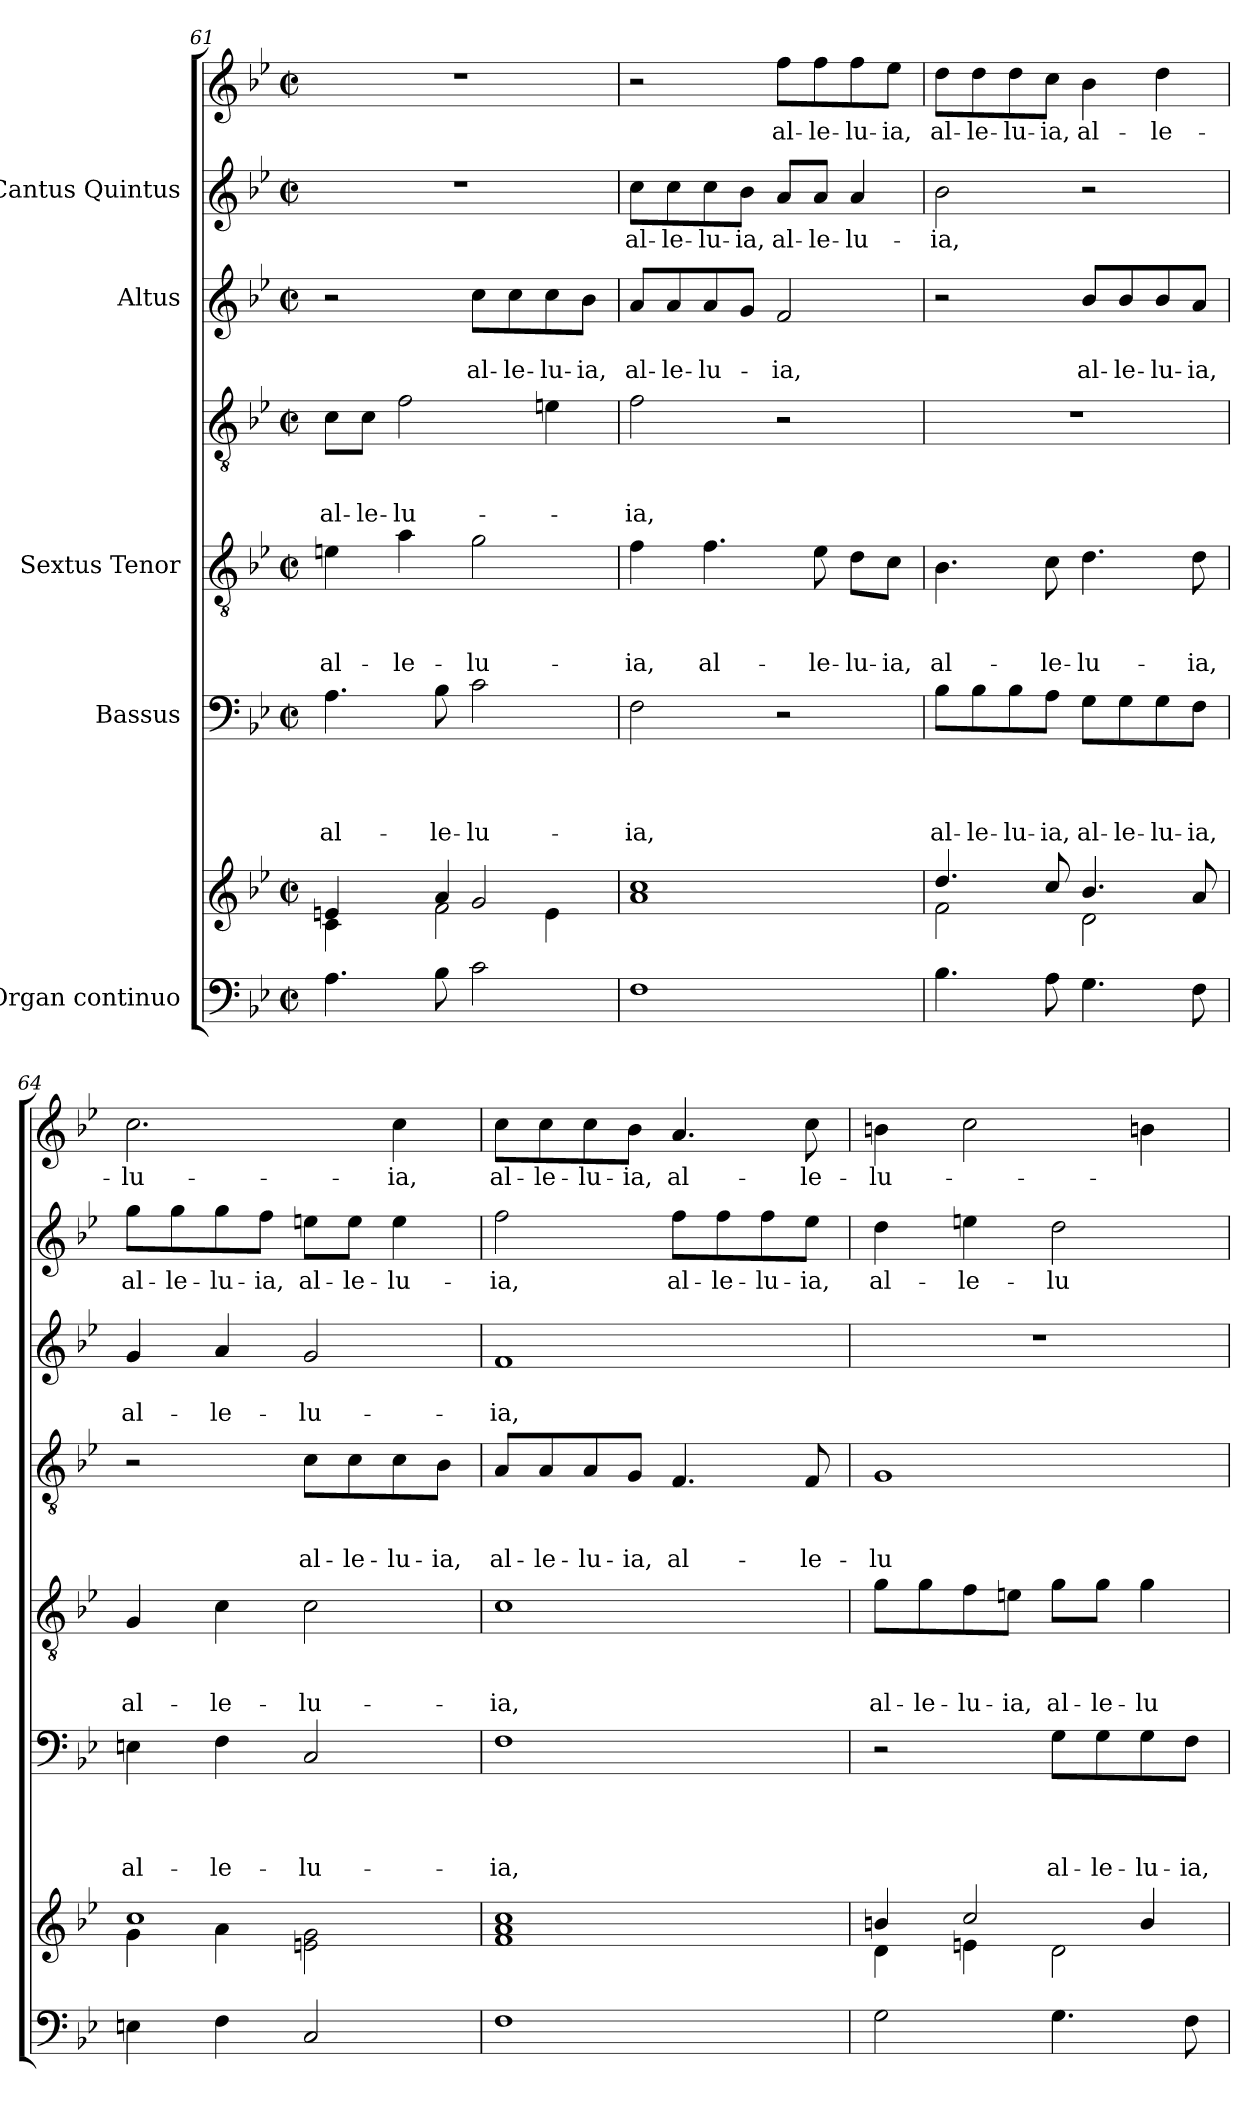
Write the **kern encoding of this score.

**kern	**kern	**kern	**text	**text	**text	**text	**kern	**text	**text	**text	**kern	**text	**text	**text	**kern	**text	**text	**kern	**text	**kern	**text
*part5	*part5	*part4	*part4	*part4	*part4	*part4	*part3	*part3	*part3	*part3	*part3	*part3	*part3	*part3	*part2	*part2	*part2	*part1	*part1	*part1	*part1
*staff8	*staff7	*staff6	*staff6	*staff6	*staff6	*staff6	*staff5	*staff5	*staff5	*staff5	*staff4	*staff4	*staff4	*staff4	*staff3	*staff3	*staff3	*staff2	*staff2	*staff1	*staff1
*I"Organ continuo	*	*I"Bassus	*	*	*	*	*I"Sextus Tenor	*	*	*	*	*	*	*	*I"Altus	*	*	*I"Cantus Quintus	*	*	*
!!LO:PB:g=z
*clefF4	*clefG2	*clefF4	*	*	*	*	*clefGv2	*	*	*	*clefGv2	*	*	*	*clefG2	*	*	*clefG2	*	*clefG2	*
*k[b-e-]	*k[b-e-]	*k[b-e-]	*	*	*	*	*k[b-e-]	*	*	*	*k[b-e-]	*	*	*	*k[b-e-]	*	*	*k[b-e-]	*	*k[b-e-]	*
*B-:	*B-:	*B-:	*	*	*	*	*B-:	*	*	*	*B-:	*	*	*	*B-:	*	*	*B-:	*	*B-:	*
*M2/2	*M2/2	*M2/2	*	*	*	*	*M2/2	*	*	*	*M2/2	*	*	*	*M2/2	*	*	*M2/2	*	*M2/2	*
*met(c|)	*met(c|)	*met(c|)	*	*	*	*	*met(c|)	*	*	*	*met(c|)	*	*	*	*met(c|)	*	*	*met(c|)	*	*met(c|)	*
=61	=61	=61	=61	=61	=61	=61	=61	=61	=61	=61	=61	=61	=61	=61	=61	=61	=61	=61	=61	=61	=61
*	*^	*	*	*	*	*	*	*	*	*	*	*	*	*	*	*	*	*	*	*	*
*	*	*^	*	*	*	*	*	*	*	*	*	*	*	*	*	*	*	*	*	*	*	*
*	*	*	*^	*	*	*	*	*	*	*	*	*	*	*	*	*	*	*	*	*	*	*	*
!	!	!	!	!	!	!	!	!	!LO:LY:b	!	!	!	!LO:LY:b	!	!	!	!LO:LY:b	!	!	!	!	!	!	!
4.A\	4c\	4en/	4.ryy	2ryy	4.A\	.	.	.	al-	4en\	.	.	-al-	8c\L	.	.	al-	2r	.	.	1r	.	1r	.
!	!	!	!	!	!	!	!	!	!	!	!	!	!	!	!	!	!LO:LY:b	!	!	!	!	!	!	!
.	.	.	.	.	.	.	.	.	.	.	.	.	.	8c\J	.	.	-le-	.	.	.	.	.	.	.
!	!	!	!	!	!	!	!	!	!	!	!	!	!LO:LY:b	!	!	!	!LO:LY:b:rj	!	!	!	!	!	!	!
.	2.ryy	8ryy	.	.	.	.	.	.	.	4a\	.	.	-le-	2f\	.	.	-lu-	.	.	.	.	.	.	.
!	!	!	!	!	!	!	!	!	!LO:LY:b	!	!	!	!	!	!	!	!	!	!	!	!	!	!	!
8B-\	.	2f\	4a/	.	8B-\	.	.	.	-le-	.	.	.	.	.	.	.	.	.	.	.	.	.	.	.
!	!	!	!	!	!	!	!	!	!LO:LY:b:rj	!	!	!	!LO:LY:b	!	!	!	!	!	!	!LO:LY:b	!	!	!	!
2c\	.	.	.	2g/	2c\	.	.	.	-lu-	2g\	.	.	-lu-	.	.	.	.	8cc\L	.	al-	.	.	.	.
!	!	!	!	!	!	!	!	!	!	!	!	!	!	!	!	!	!	!	!	!LO:LY:b	!	!	!	!
.	.	.	8ryy	.	.	.	.	.	.	.	.	.	.	.	.	.	.	8cc\	.	-le-	.	.	.	.
!	!	!	!	!	!	!	!	!	!	!	!	!	!	!	!	!	!	!	!	!LO:LY:b	!	!	!	!
.	.	.	4e\	.	.	.	.	.	.	.	.	.	.	4en\	.	.	.	8cc\	.	-lu-	.	.	.	.
!	!	!	!	!	!	!	!	!	!	!	!	!	!	!	!	!	!	!	!	!LO:LY:b:rj	!	!	!	!
.	.	8ryy	.	.	.	.	.	.	.	.	.	.	.	.	.	.	.	8b-\J	.	-ia,	.	.	.	.
*	*	*v	*v	*v	*	*	*	*	*	*	*	*	*	*	*	*	*	*	*	*	*	*	*	*
=62	=62	=62	=62	=62	=62	=62	=62	=62	=62	=62	=62	=62	=62	=62	=62	=62	=62	=62	=62	=62	=62	=62
!	!	!	!	!	!	!	!LO:LY:b	!	!	!	!LO:LY:b	!	!	!	!LO:LY:b	!	!	!LO:LY:b	!	!LO:LY:b	!	!
*	*v	*v	*	*	*	*	*	*	*	*	*	*	*	*	*	*	*	*	*	*	*	*
1F	1a 1cc	2F\	.	.	.	-ia,	4f\	.	.	ia,	2f\	.	.	-ia,	8a/L	.	al-	8cc\L	al-	2r	.
!	!	!	!	!	!	!	!	!	!	!	!	!	!	!	!	!	!LO:LY:b	!	!LO:LY:b	!	!
.	.	.	.	.	.	.	.	.	.	.	.	.	.	.	8a/	.	-le-	8cc\	-le-	.	.
!	!	!	!	!	!	!	!	!	!	!LO:LY:b	!	!	!	!	!	!	!LO:LY:b:rj	!	!LO:LY:b	!	!
.	.	.	.	.	.	.	4.f\	.	.	al-	.	.	.	.	8a/	.	-lu-	8cc\	-lu-	.	.
!	!	!	!	!	!	!	!	!	!	!	!	!	!	!	!	!	!	!	!LO:LY:b:rj	!	!
.	.	.	.	.	.	.	.	.	.	.	.	.	.	.	8g/J	.	.	8b-\J	-ia,	.	.
!	!	!	!	!	!	!	!	!	!	!	!	!	!	!	!	!	!LO:LY:b	!	!LO:LY:b	!	!LO:LY:b
.	.	2r	.	.	.	.	.	.	.	.	2r	.	.	.	2f/	.	-ia,	8a/L	al-	8ff\L	al-
!	!	!	!	!	!	!	!	!	!	!LO:LY:b	!	!	!	!	!	!	!	!	!LO:LY:b	!	!LO:LY:b
.	.	.	.	.	.	.	8e-\	.	.	-le-	.	.	.	.	.	.	.	8a/J	-le-	8ff\	-le-
!	!	!	!	!	!	!	!	!	!	!LO:LY:b	!	!	!	!	!	!	!	!	!LO:LY:b:rj	!	!LO:LY:b
.	.	.	.	.	.	.	8d\L	.	.	-lu-	.	.	.	.	.	.	.	4a/	-lu-	8ff\	-lu-
!	!	!	!	!	!	!	!	!	!	!LO:LY:b:rj	!	!	!	!	!	!	!	!	!	!	!LO:LY:b:rj
.	.	.	.	.	.	.	8c\J	.	.	-ia,	.	.	.	.	.	.	.	.	.	8ee-\J	-ia,
=63	=63	=63	=63	=63	=63	=63	=63	=63	=63	=63	=63	=63	=63	=63	=63	=63	=63	=63	=63	=63	=63
*	*^	*	*	*	*	*	*	*	*	*	*	*	*	*	*	*	*	*	*	*	*
!	!	!	!	!	!	!	!LO:LY:b	!	!	!	!LO:LY:b	!	!	!	!	!	!	!	!	!LO:LY:b	!	!LO:LY:b
4.B-\	4.dd/	2f\	8B-\L	.	.	.	al-	4.B-\	.	.	al-	1r	.	.	.	2r	.	.	2b-\	-ia,	8dd\L	-al-
!	!	!	!	!	!	!	!LO:LY:b	!	!	!	!	!	!	!	!	!	!	!	!	!	!	!LO:LY:b
.	.	.	8B-\	.	.	.	-le-	.	.	.	.	.	.	.	.	.	.	.	.	.	8dd\	-le-
!	!	!	!	!	!	!	!LO:LY:b	!	!	!	!	!	!	!	!	!	!	!	!	!	!	!LO:LY:b
.	.	.	8B-\	.	.	.	-lu-	.	.	.	.	.	.	.	.	.	.	.	.	.	8dd\	-lu-
!	!	!	!	!	!	!	!LO:LY:b:rj	!	!	!	!LO:LY:b	!	!	!	!	!	!	!	!	!	!	!LO:LY:b:rj
8A\	8cc/	.	8A\J	.	.	.	-ia,	8c\	.	.	-le-	.	.	.	.	.	.	.	.	.	8cc\J	-ia,
!	!	!	!	!	!	!	!LO:LY:b	!	!	!	!LO:LY:b:rj	!	!	!	!	!	!	!LO:LY:b	!	!	!	!LO:LY:b
4.G\	4.b-/	2d\	8G\L	.	.	.	al-	4.d\	.	.	-lu-	.	.	.	.	8b-/L	.	al-	2r	.	4b-\	al-
!	!	!	!	!	!	!	!LO:LY:b	!	!	!	!	!	!	!	!	!	!	!LO:LY:b	!	!	!	!
.	.	.	8G\	.	.	.	-le-	.	.	.	.	.	.	.	.	8b-/	.	-le-	.	.	.	.
!	!	!	!	!	!	!	!LO:LY:b	!	!	!	!	!	!	!	!	!	!	!LO:LY:b	!	!	!	!LO:LY:b
.	.	.	8G\	.	.	.	-lu-	.	.	.	.	.	.	.	.	8b-/	.	-lu-	.	.	4dd\	-le-
!	!	!	!	!	!	!	!LO:LY:b:rj	!	!	!	!LO:LY:b	!	!	!	!	!	!	!LO:LY:b:rj	!	!	!	!
8F\	8a/	.	8F\J	.	.	.	-ia,	8d\	.	.	-ia,	.	.	.	.	8a/J	.	-ia,	.	.	.	.
=64	=64	=64	=64	=64	=64	=64	=64	=64	=64	=64	=64	=64	=64	=64	=64	=64	=64	=64	=64	=64	=64	=64
!	!	!	!	!	!	!	!LO:LY:b	!	!	!	!LO:LY:b	!	!	!	!	!	!	!LO:LY:b	!	!LO:LY:b	!	!LO:LY:b
4En\	1cc	4g\	4En\	.	.	.	al-	4G/	.	.	al-	2r	.	.	.	4g/	.	al-	8gg\L	al-	2.cc\	lu-
!	!	!	!	!	!	!	!	!	!	!	!	!	!	!	!	!	!	!	!	!LO:LY:b	!	!
.	.	.	.	.	.	.	.	.	.	.	.	.	.	.	.	.	.	.	8gg\	-le-	.	.
!	!	!	!	!	!	!	!LO:LY:b	!	!	!	!LO:LY:b	!	!	!	!	!	!	!LO:LY:b	!	!LO:LY:b	!	!
4F\	.	4a\	4F\	.	.	.	-le-	4c\	.	.	-le-	.	.	.	.	4a/	.	-le-	8gg\	-lu-	.	.
!	!	!	!	!	!	!	!	!	!	!	!	!	!	!	!	!	!	!	!	!LO:LY:b:rj	!	!
.	.	.	.	.	.	.	.	.	.	.	.	.	.	.	.	.	.	.	8ff\J	-ia,	.	.
!	!	!	!	!	!	!	!LO:LY:b	!	!	!	!LO:LY:b	!	!	!	!LO:LY:b	!	!	!LO:LY:b	!	!LO:LY:b	!	!
2C/	.	2en\ 2g\	2C/	.	.	.	-lu-	2c\	.	.	-lu-	8c\L	.	.	al-	2g/	.	-lu-	8een\L	al-	.	.
!	!	!	!	!	!	!	!	!	!	!	!	!	!	!	!LO:LY:b	!	!	!	!	!LO:LY:b	!	!
.	.	.	.	.	.	.	.	.	.	.	.	8c\	.	.	-le-	.	.	.	8ee\J	-le-	.	.
!	!	!	!	!	!	!	!	!	!	!	!	!	!	!	!LO:LY:b	!	!	!	!	!LO:LY:b:rj	!	!LO:LY:b
.	.	.	.	.	.	.	.	.	.	.	.	8c\	.	.	-lu-	.	.	.	4ee\	-lu-	4cc\	-ia,
!	!	!	!	!	!	!	!	!	!	!	!	!	!	!	!LO:LY:b:rj	!	!	!	!	!	!	!
.	.	.	.	.	.	.	.	.	.	.	.	8B-\J	.	.	-ia,	.	.	.	.	.	.	.
*	*v	*v	*	*	*	*	*	*	*	*	*	*	*	*	*	*	*	*	*	*	*	*
=65	=65	=65	=65	=65	=65	=65	=65	=65	=65	=65	=65	=65	=65	=65	=65	=65	=65	=65	=65	=65	=65
!	!	!	!	!	!	!LO:LY:b	!	!	!	!LO:LY:b	!	!	!	!LO:LY:b	!	!	!LO:LY:b	!	!LO:LY:b	!	!LO:LY:b
1F	1f 1a 1cc	1F	.	.	.	-ia,	1c	.	.	-ia,	8A/L	.	.	-al-	1f	.	-ia,	2ff\	-ia,	8cc\L	-al-
!	!	!	!	!	!	!	!	!	!	!	!	!	!	!LO:LY:b	!	!	!	!	!	!	!LO:LY:b
.	.	.	.	.	.	.	.	.	.	.	8A/	.	.	-le-	.	.	.	.	.	8cc\	-le-
!	!	!	!	!	!	!	!	!	!	!	!	!	!	!LO:LY:b	!	!	!	!	!	!	!LO:LY:b
.	.	.	.	.	.	.	.	.	.	.	8A/	.	.	-lu-	.	.	.	.	.	8cc\	-lu-
!	!	!	!	!	!	!	!	!	!	!	!	!	!	!LO:LY:b:rj	!	!	!	!	!	!	!LO:LY:b:rj
.	.	.	.	.	.	.	.	.	.	.	8G/J	.	.	-ia,	.	.	.	.	.	8b-\J	-ia,
!	!	!	!	!	!	!	!	!	!	!	!	!	!	!LO:LY:b	!	!	!	!	!LO:LY:b	!	!LO:LY:b
.	.	.	.	.	.	.	.	.	.	.	4.F/	.	.	al-	.	.	.	8ff\L	al-	4.a/	al-
!	!	!	!	!	!	!	!	!	!	!	!	!	!	!	!	!	!	!	!LO:LY:b	!	!
.	.	.	.	.	.	.	.	.	.	.	.	.	.	.	.	.	.	8ff\	-le-	.	.
!	!	!	!	!	!	!	!	!	!	!	!	!	!	!	!	!	!	!	!LO:LY:b	!	!
.	.	.	.	.	.	.	.	.	.	.	.	.	.	.	.	.	.	8ff\	-lu-	.	.
!	!	!	!	!	!	!	!	!	!	!	!	!	!	!LO:LY:b	!	!	!	!	!LO:LY:b:rj	!	!LO:LY:b
.	.	.	.	.	.	.	.	.	.	.	8F/	.	.	-le-	.	.	.	8ee-\J	-ia,	8cc\	-le-
!!LO:LB:g=z
=66	=66	=66	=66	=66	=66	=66	=66	=66	=66	=66	=66	=66	=66	=66	=66	=66	=66	=66	=66	=66	=66
*	*^	*	*	*	*	*	*	*	*	*	*	*	*	*	*	*	*	*	*	*	*
!	!	!	!	!	!	!	!	!	!	!	!LO:LY:b	!	!	!	!LO:LY:b	!	!	!	!	!LO:LY:b	!	!LO:LY:b
2G\	4d\	4bn/	2r	.	.	.	.	8g\L	.	.	-al-	1G	.	.	lu-	1r	.	.	4dd\	-al-	4bn\	lu-
!	!	!	!	!	!	!	!	!	!	!	!LO:LY:b	!	!	!	!	!	!	!	!	!	!	!
.	.	.	.	.	.	.	.	8g\	.	.	-le-	.	.	.	.	.	.	.	.	.	.	.
!	!	!	!	!	!	!	!	!	!	!	!LO:LY:b	!	!	!	!	!	!	!	!	!LO:LY:b	!	!
.	4en\	2cc/	.	.	.	.	.	8f\	.	.	-lu-	.	.	.	.	.	.	.	4een\	-le-	2cc\	.
!	!	!	!	!	!	!	!	!	!	!	!LO:LY:b:rj	!	!	!	!	!	!	!	!	!	!	!
.	.	.	.	.	.	.	.	8en\J	.	.	-ia,	.	.	.	.	.	.	.	.	.	.	.
!	!	!	!	!	!	!	!LO:LY:b	!	!	!	!LO:LY:b	!	!	!	!	!	!	!	!	!LO:LY:b	!	!
4.G\	2d\	.	8G\L	.	.	.	al-	8g\L	.	.	al-	.	.	.	.	.	.	.	2dd\	-lu-	.	.
!	!	!	!	!	!	!	!LO:LY:b	!	!	!	!LO:LY:b	!	!	!	!	!	!	!	!	!	!	!
.	.	.	8G\	.	.	.	-le-	8g\J	.	.	-le-	.	.	.	.	.	.	.	.	.	.	.
!	!	!	!	!	!	!	!LO:LY:b	!	!	!	!LO:LY:b:rj	!	!	!	!	!	!	!	!	!	!	!
.	.	4b/	8G\	.	.	.	-lu-	4g\	.	.	-lu-	.	.	.	.	.	.	.	.	.	4bni\	.
!	!	!	!	!	!	!	!LO:LY:b:rj	!	!	!	!	!	!	!	!	!	!	!	!	!	!	!
8F\	.	.	8F\J	.	.	.	-ia,	.	.	.	.	.	.	.	.	.	.	.	.	.	.	.
*	*v	*v	*	*	*	*	*	*	*	*	*	*	*	*	*	*	*	*	*	*	*	*
=	=	=	=	=	=	=	=	=	=	=	=	=	=	=	=	=	=	=	=	=	=
*-	*-	*-	*-	*-	*-	*-	*-	*-	*-	*-	*-	*-	*-	*-	*-	*-	*-	*-	*-	*-	*-
